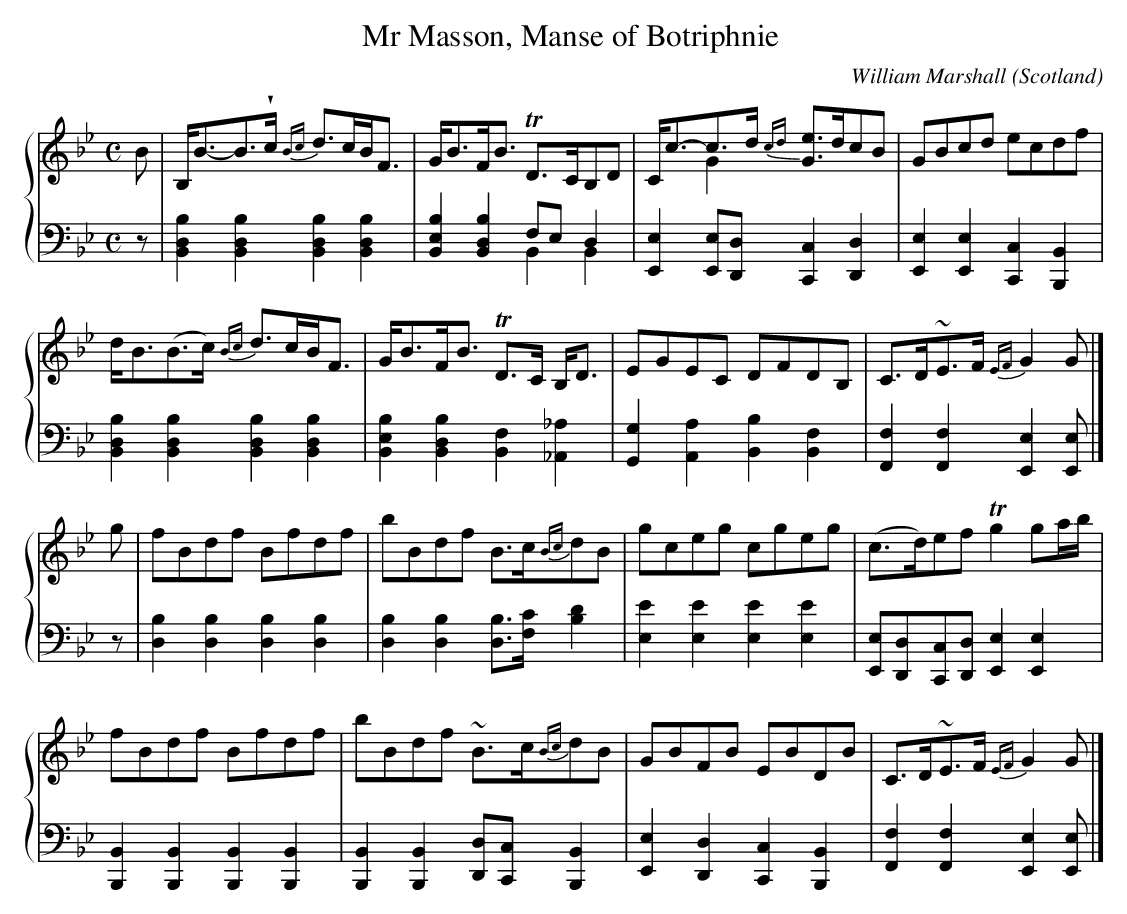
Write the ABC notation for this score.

X:1
T:Mr Masson, Manse of Botriphnie
C:William Marshall
L:1/8
M:C
O:Scotland
K:Bb major
%%staves {1 2}
V:1
B | \
B,<B-B>!wedge!c {Bc}d>cB<F | G<BF<B !trill!D>CB,D | \
C<c-c>d {cd}[eG]>dcB &x2G2x4 | GBcd ecdf |
d<B(B>c) {Bc}d>cB<F | G<BF<B !trill!D>C B,<D | \
EGEC DFDB, | C>D~E>F {EF}G2 G |]
g | \
fBdf Bfdf | bBdf B>c{Bc}dB | gceg cgeg | (c>d)ef !trill!g2 ga/b/ |
fBdf Bfdf | bBdf ~B>c{Bc}dB | GBFB EBDB | C>D~E>F {EF}G2 G |]
V:2 clef=bass octave=-2
L:1/4
z/ | \
[Bdb][Bdb][Bdb][Bdb] | [Beb][Bdb]f/e/d & x2BB | [Ee][Ee]/[Dd]/[Cc][Dd] | [Ee][Ee][Cc] [B,B] | \
[Bdb][Bdb][Bdb][Bdb] | [Beb][Bdb][Bf][_A_a] | [Gg][Aa][Bb][Bf] | [Ff][Ff][Ee][Ee]/ |] \
z/ | \
[db][db][db][db] | [db][db][db]3//[fc']//[bd'] | \
[ee'][ee'][ee'][ee'] | [Ee]/[Dd]/[Cc]/[Dd]/[Ee][Ee] | \
[B,B][B,B][B,B][B,B] | [B,B][B,B][Dd]/[Cc]/[B,B] | \
[Ee][Dd][Cc][B,B] | [Ff][Ff][Ee][Ee]/ |]
